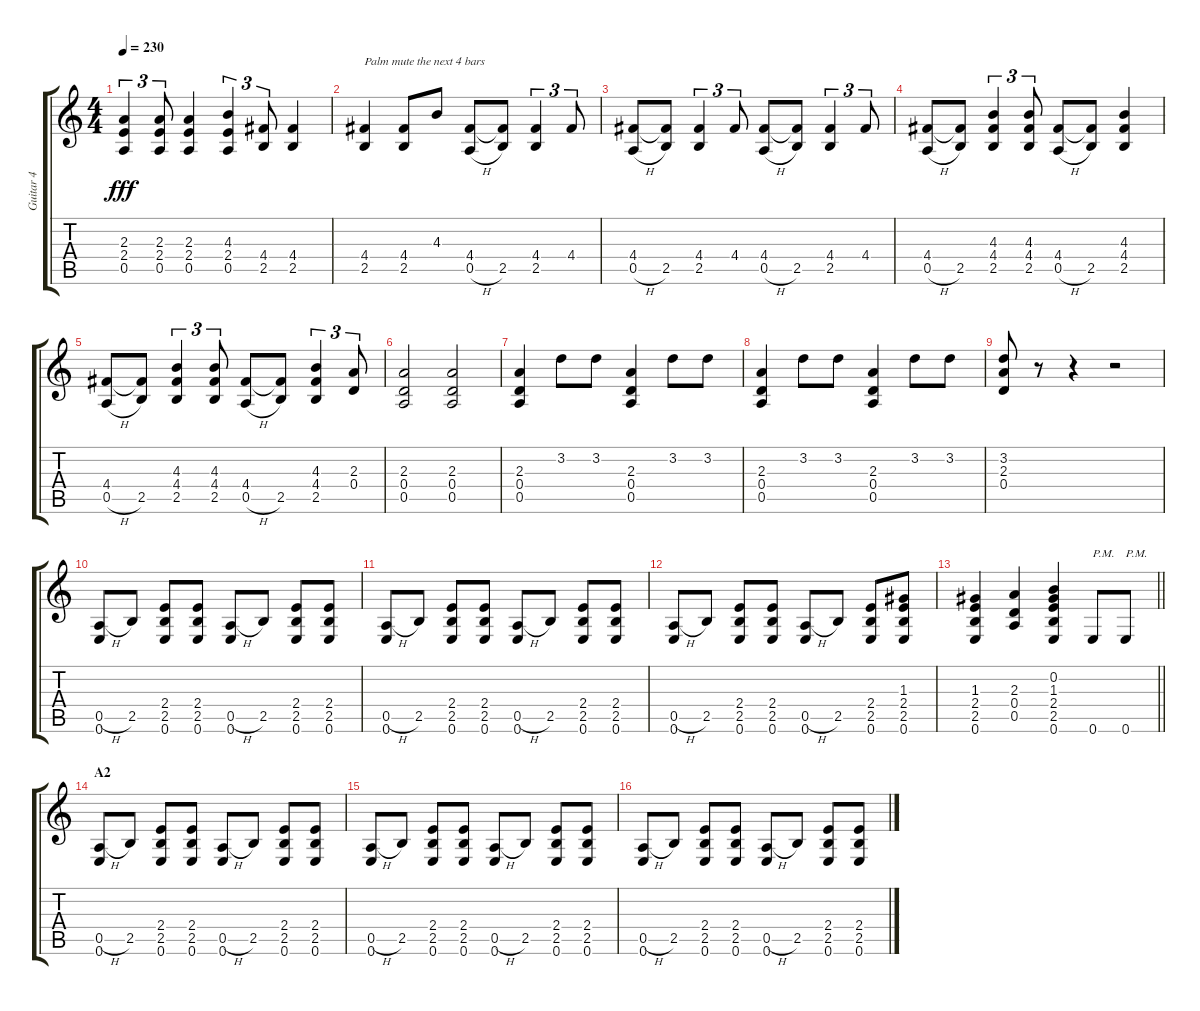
\track ("Guitar 4" "Guitar 4") {instrument distortionguitar}
\staff {score tabs}
\tuning (E4 B3 G3 D3 A2 E2) {hide}
\ts (4 4)
\tempo 230
\clef g2
\ks c
(2.3 2.4 0.5).4{tu (3 2) dy fff} (2.3 2.4 0.5).8{tu (3 2)} (2.3 2.4 0.5).4 (4.3 2.4 0.5).4{tu (3 2)} (4.4 2.5).8{tu (3 2)} (4.4 2.5).4 |
(4.4 2.5).4{txt "Palm mute the next 4 bars"} (4.4 2.5).8 4.3.8 (4.4 0.5{h}).8 (4.4{t} 2.5).8 (4.4 2.5).4{tu (3 2)} 4.4.8{tu (3 2)} |
(4.4 0.5{h}).8 (4.4{t} 2.5).8 (4.4 2.5).4{tu (3 2)} 4.4.8{tu (3 2)} (4.4 0.5{h}).8 (4.4{t} 2.5).8 (4.4 2.5).4{tu (3 2)} 4.4.8{tu (3 2)} |
(4.4 0.5{h}).8 (4.4{t} 2.5).8 (4.3 4.4 2.5).4{tu (3 2)} (4.3 4.4 2.5).8{tu (3 2)} (4.4 0.5{h}).8 (4.4{t} 2.5).8 (4.3 4.4 2.5).4 |
(4.4 0.5{h}).8 (4.4{t} 2.5).8 (4.3 4.4 2.5).4{tu (3 2)} (4.3 4.4 2.5).8{tu (3 2)} (4.4 0.5{h}).8 (4.4{t} 2.5).8 (4.3 4.4 2.5).4{tu (3 2)} (2.3 0.4).8{tu (3 2)} |
(2.3 0.4 0.5).2 (2.3 0.4 0.5).2 |
(2.3 0.4 0.5).4 3.2.8 3.2.8 (2.3 0.4 0.5).4 3.2.8 3.2.8 |
(2.3 0.4 0.5).4 3.2.8 3.2.8 (2.3 0.4 0.5).4 3.2.8 3.2.8 |
(3.2 2.3 0.4).8 r.8 r.4 r.2 |
(0.5{h} 0.6).8 2.5.8 (2.4 2.5 0.6).8 (2.4 2.5 0.6).8 (0.5{h} 0.6).8 2.5.8 (2.4 2.5 0.6).8 (2.4 2.5 0.6).8 |
(0.5{h} 0.6).8 2.5.8 (2.4 2.5 0.6).8 (2.4 2.5 0.6).8 (0.5{h} 0.6).8 2.5.8 (2.4 2.5 0.6).8 (2.4 2.5 0.6).8 |
(0.5{h} 0.6).8 2.5.8 (2.4 2.5 0.6).8 (2.4 2.5 0.6).8 (0.5{h} 0.6).8 2.5.8 (2.4 2.5 0.6).8 (1.3 2.4 2.5 0.6).8 |
\barLineRight lightlight
(1.3 2.4 2.5 0.6).4 (2.3 0.4 0.5).4 (0.2 1.3 2.4 2.5 0.6).4 0.6.8{txt "P.M."} 0.6.8{txt "P.M."} |
\section ("" "A2")
(0.5{h} 0.6).8 2.5.8 (2.4 2.5 0.6).8 (2.4 2.5 0.6).8 (0.5{h} 0.6).8 2.5.8 (2.4 2.5 0.6).8 (2.4 2.5 0.6).8 |
(0.5{h} 0.6).8 2.5.8 (2.4 2.5 0.6).8 (2.4 2.5 0.6).8 (0.5{h} 0.6).8 2.5.8 (2.4 2.5 0.6).8 (2.4 2.5 0.6).8 |
(0.5{h} 0.6).8 2.5.8 (2.4 2.5 0.6).8 (2.4 2.5 0.6).8 (0.5{h} 0.6).8 2.5.8 (2.4 2.5 0.6).8 (2.4 2.5 0.6).8
